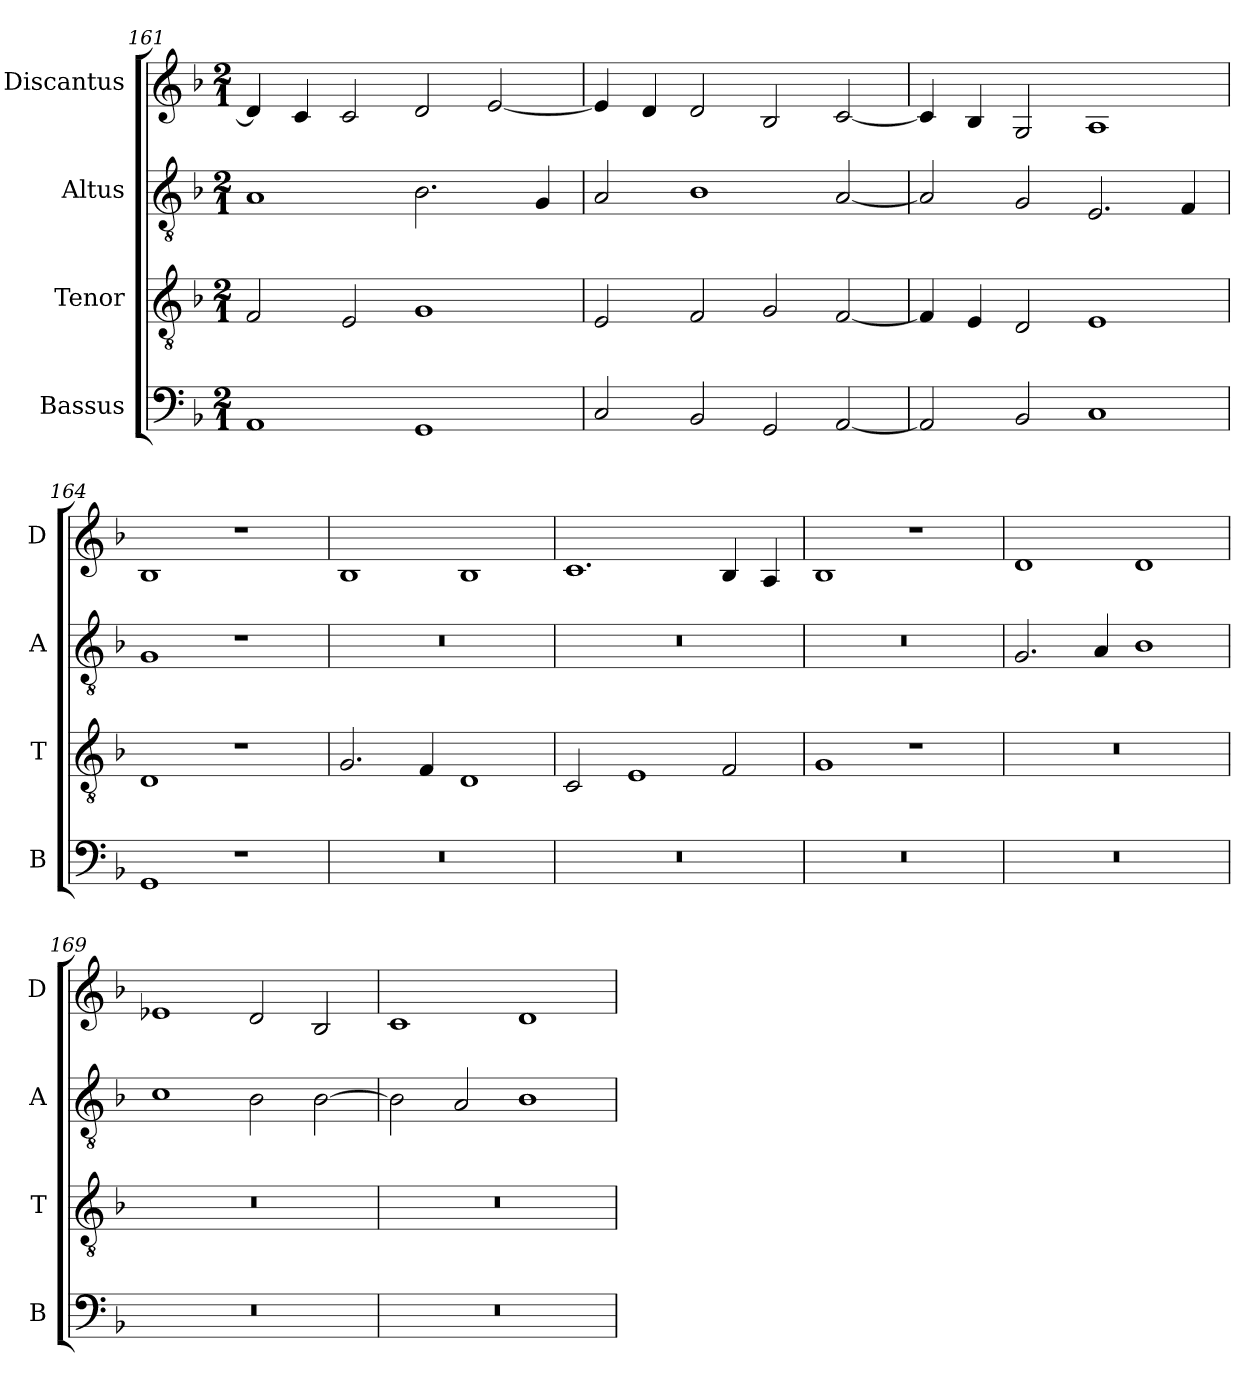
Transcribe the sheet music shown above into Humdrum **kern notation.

**kern	**kern	**kern	**kern
*part4	*part3	*part2	*part1
*staff4	*staff3	*staff2	*staff1
*I"Bassus	*I"Tenor	*I"Altus	*I"Discantus
*I'B	*I'T	*I'A	*I'D
*clefF4	*clefGv2	*clefGv2	*clefG2
*k[b-]	*k[b-]	*k[b-]	*k[b-]
*M2/1	*M2/1	*M2/1	*M2/1
=161	=161	=161	=161
1AA	2F/	1A	4d/]
.	.	.	4c/
.	2E/	.	2c/
1GG	1G	2.B-\	2d/
.	.	.	[2e/
.	.	4G/	.
=162	=162	=162	=162
2C/	2E/	2A/	4e/]
.	.	.	4d/
2BB-/	2F/	1B-	2d/
2GG/	2G/	.	2B-/
[2AA/	[2F/	[2A/	[2c/
=163	=163	=163	=163
2AA/]	4F/]	2A/]	4c/]
.	4E/	.	4B-/
2BB-/	2D/	2G/	2G/
1C	1E	2.E/	1A
.	.	4F/	.
=164	=164	=164	=164
1GG	1D	1G	1B-
1r	1r	1r	1r
=165	=165	=165	=165
0r	2.G/	0r	1B-
.	4F/	.	.
.	1D	.	1B-
=166	=166	=166	=166
0r	2C/	0r	1.c
.	1E	.	.
.	2F/	.	4B-/
.	.	.	4A/
=167	=167	=167	=167
0r	1G	0r	1B-
.	1r	.	1r
=168	=168	=168	=168
0r	0r	2.G/	1d
.	.	4A/	.
.	.	1B-	1d
=169	=169	=169	=169
0r	0r	1c	1e-X
.	.	2B-\	2d/
.	.	[2B-\	2B-/
=170	=170	=170	=170
0r	0r	2B-\]	1c
.	.	2A/	.
.	.	1B-	1d
=	=	=	=
*-	*-	*-	*-
